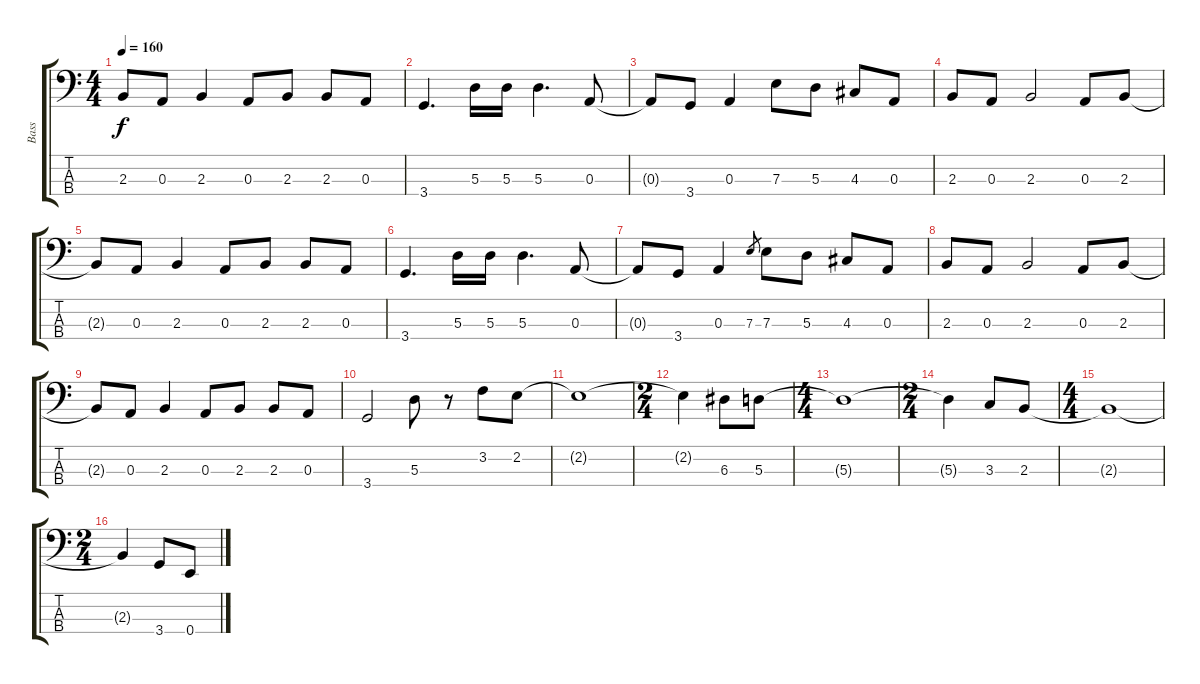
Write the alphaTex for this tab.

\track ("Bass" "Bass") {instrument electricbassfinger}
\staff {score tabs}
\tuning (G2 D2 A1 E1) {hide}
\ts (4 4)
\tempo 160
\clef f4
\ks c
2.3.8{dy f} 0.3.8 2.3.4 0.3.8 2.3.8 2.3.8 0.3.8 |
3.4.4{d} 5.3.16 5.3.16 5.3.4{d} 0.3.8 |
0.3{t}.8 3.4.8 0.3.4 7.3.8 5.3.8 4.3.8 0.3.8 |
2.3.8 0.3.8 2.3.2 0.3.8 2.3.8 |
2.3{t}.8 0.3.8 2.3.4 0.3.8 2.3.8 2.3.8 0.3.8 |
3.4.4{d} 5.3.16 5.3.16 5.3.4{d} 0.3.8 |
0.3{t}.8 3.4.8 0.3.4 7.3.8{gr} 7.3.8 5.3.8 4.3.8 0.3.8 |
2.3.8 0.3.8 2.3.2 0.3.8 2.3.8 |
2.3{t}.8 0.3.8 2.3.4 0.3.8 2.3.8 2.3.8 0.3.8 |
3.4.2 5.3.8 r.8 3.2.8 2.2.8 |
2.2{t}.1 |
\ts (2 4)
2.2{t}.4 6.3.8 5.3.8 |
\ts (4 4)
5.3{t}.1 |
\ts (2 4)
5.3{t}.4 3.3.8 2.3.8 |
\ts (4 4)
2.3{t}.1 |
\ts (2 4)
2.3{t}.4 3.4.8 0.4.8
